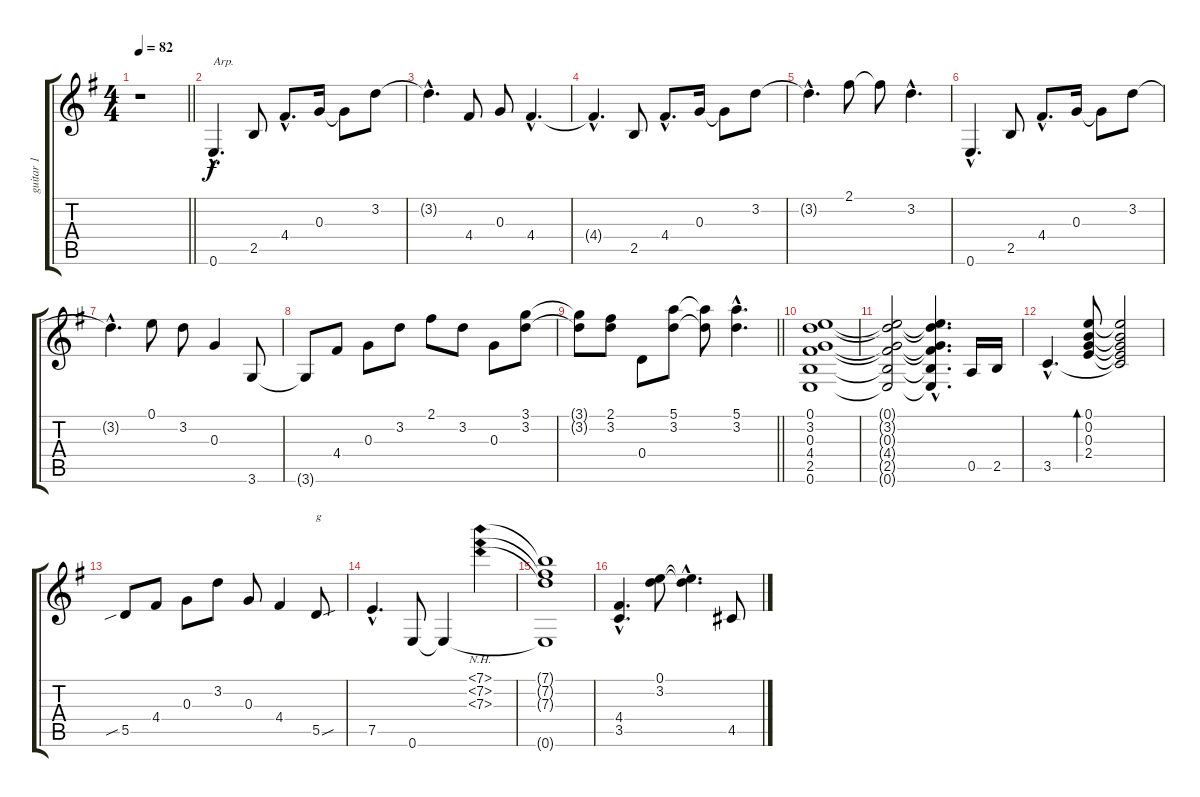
\track ("guitar 1" "guitar 1") {instrument distortionguitar}
\staff {score tabs}
\tuning (E4 B3 G3 D3 A2 E2) {hide}
\ts (4 4)
\tempo 82
\clef g2
\barLineRight lightlight
\ks g
r.1{dy f instrument distortionguitar} |
0.6{hac}.4{d txt "Arp."} 2.5.8 4.4{hac}.8{d} 0.3.16 0.3{t}.8 3.2.8 |
3.2{hac t}.4{d} 4.4.8 0.3.8 4.4{hac}.4{d} |
4.4{hac t}.4{d} 2.5.8 4.4{hac}.8{d} 0.3.16 0.3{t}.8 3.2.8 |
3.2{hac t}.4{d} 2.1.8 2.1{t}.8 3.2{hac}.4{d} |
0.6{hac}.4{d} 2.5.8 4.4{hac}.8{d} 0.3.16 0.3{t}.8 3.2.8 |
3.2{hac t}.4{d} 0.1.8 3.2.8 0.3.4 3.6.8 |
3.6{t}.8 4.4.8 0.3.8 3.2.8 2.1.8 3.2.8 0.3.8 (3.1 3.2).8 |
\barLineRight lightlight
(3.1{t} 3.2{t}).8 (2.1 3.2).8 0.4.8 (5.1 3.2).8 (5.1{t} 3.2{t}).8 (5.1{hac} 3.2{hac}).4{d} |
(0.1 3.2 0.3 4.4 2.5 0.6).1 |
(0.1{t} 3.2{t} 0.3{t} 4.4{t} 2.5{t} 0.6{t}).2 (0.1{hac t} 3.2{hac t} 0.3{hac t} 4.4{hac t} 2.5{hac t} 0.6{hac t}).4{d} 0.5.16 2.5.16 |
3.5{hac}.4{d} (0.1 0.2 0.3 2.4).8{bd 60} (0.1{t} 0.2{t} 0.3{t} 2.4{t} 3.5{t}).2 |
5.5{sib}.8 4.4.8 0.3.8 3.2.8 0.3.8 4.4.4 5.5{sou}.8{txt "g"} |
7.5{hac}.4{d} 0.6.8 0.6{t}.4 (7.1{nh} 7.2{nh} 7.3{nh}).4 |
(7.1{t} 7.2{t} 7.3{t} 0.6{t}).1 |
(4.4{hac} 3.5{hac}).4{d} (0.1 3.2).8 (0.1{hac t} 3.2{hac t}).4{d} 4.5{h}.8
